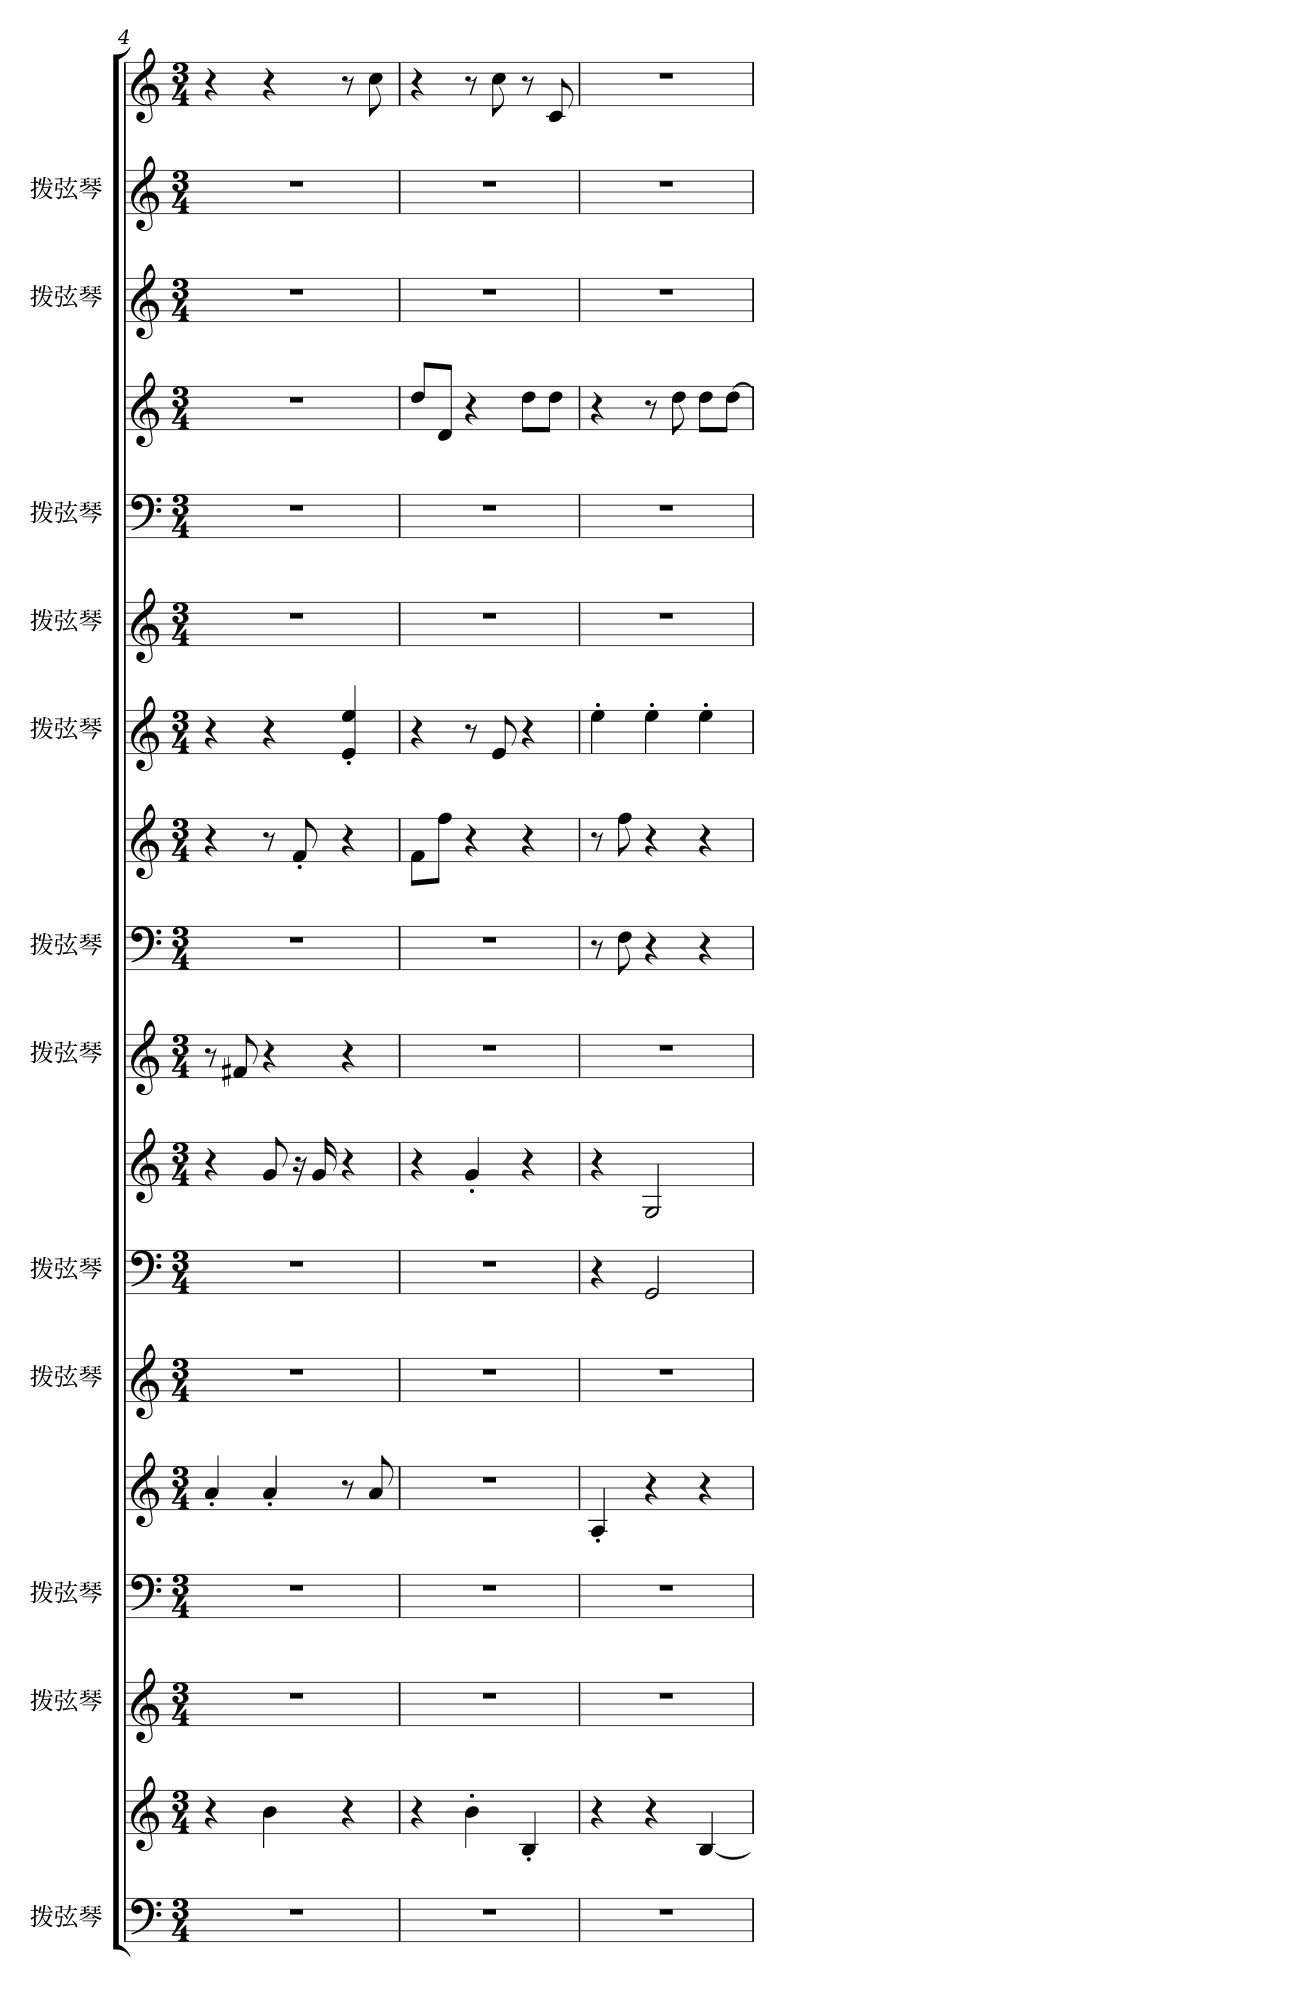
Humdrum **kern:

**kern	**kern	**kern	**kern	**kern	**kern	**kern	**kern	**kern	**kern	**kern	**kern	**kern	**kern	**kern	**kern	**kern	**kern
*part12	*part12	*part11	*part10	*part10	*part9	*part8	*part8	*part7	*part6	*part6	*part5	*part4	*part3	*part3	*part2	*part1	*part1
*staff18	*staff17	*staff16	*staff15	*staff14	*staff13	*staff12	*staff11	*staff10	*staff9	*staff8	*staff7	*staff6	*staff5	*staff4	*staff3	*staff2	*staff1
*I"拨弦琴	*	*I"拨弦琴	*I"拨弦琴	*	*I"拨弦琴	*I"拨弦琴	*	*I"拨弦琴	*I"拨弦琴	*	*I"拨弦琴	*I"拨弦琴	*I"拨弦琴	*	*I"拨弦琴	*I"拨弦琴	*
*clefF4	*clefG2	*clefG2	*clefF4	*clefG2	*clefG2	*clefF4	*clefG2	*clefG2	*clefF4	*clefG2	*clefG2	*clefG2	*clefF4	*clefG2	*clefG2	*clefG2	*clefG2
*k[]	*k[]	*k[]	*k[]	*k[]	*k[]	*k[]	*k[]	*k[]	*k[]	*k[]	*k[]	*k[]	*k[]	*k[]	*k[]	*k[]	*k[]
*M3/4	*M3/4	*M3/4	*M3/4	*M3/4	*M3/4	*M3/4	*M3/4	*M3/4	*M3/4	*M3/4	*M3/4	*M3/4	*M3/4	*M3/4	*M3/4	*M3/4	*M3/4
=4	=4	=4	=4	=4	=4	=4	=4	=4	=4	=4	=4	=4	=4	=4	=4	=4	=4
2.r	4r	2.r	2.r	4a'/	2.r	2.r	4r	8r	2.r	4r	4r	2.r	2.r	2.r	2.r	2.r	4r
.	.	.	.	.	.	.	.	8f#X/	.	.	.	.	.	.	.	.	.
.	4b\	.	.	4a'/	.	.	8g/	4r	.	8r	4r	.	.	.	.	.	4r
.	.	.	.	.	.	.	16r	.	.	8f'/	.	.	.	.	.	.	.
.	.	.	.	.	.	.	16g/	.	.	.	.	.	.	.	.	.	.
.	4r	.	.	8r	.	.	4r	4r	.	4r	4e/' 4ee/'	.	.	.	.	.	8r
.	.	.	.	8a/	.	.	.	.	.	.	.	.	.	.	.	.	8cc\
=5	=5	=5	=5	=5	=5	=5	=5	=5	=5	=5	=5	=5	=5	=5	=5	=5	=5
2.r	4r	2.r	2.r	2.r	2.r	2.r	4r	2.r	2.r	8f\L	4r	2.r	2.r	8dd/L	2.r	2.r	4r
.	.	.	.	.	.	.	.	.	.	8ff\J	.	.	.	8d/J	.	.	.
.	4b'\	.	.	.	.	.	4g'/	.	.	4r	8r	.	.	4r	.	.	8r
.	.	.	.	.	.	.	.	.	.	.	8e/	.	.	.	.	.	8cc\
.	4B'/	.	.	.	.	.	4r	.	.	4r	4r	.	.	8dd\L	.	.	8r
.	.	.	.	.	.	.	.	.	.	.	.	.	.	8dd\J	.	.	8c/
!!LO:PB:g=z
=6	=6	=6	=6	=6	=6	=6	=6	=6	=6	=6	=6	=6	=6	=6	=6	=6	=6
2.r	4r	2.r	2.r	4A'/	2.r	4r	4r	2.r	8r	8r	4ee'\	2.r	2.r	4r	2.r	2.r	2.r
.	.	.	.	.	.	.	.	.	8F\	8ff\	.	.	.	.	.	.	.
.	4r	.	.	4r	.	2GG/	2G/	.	4r	4r	4ee'\	.	.	8r	.	.	.
.	.	.	.	.	.	.	.	.	.	.	.	.	.	8dd\	.	.	.
.	[4B/	.	.	4r	.	.	.	.	4r	4r	4ee'\	.	.	8dd\L	.	.	.
.	.	.	.	.	.	.	.	.	.	.	.	.	.	[8dd\J	.	.	.
=	=	=	=	=	=	=	=	=	=	=	=	=	=	=	=	=	=
*-	*-	*-	*-	*-	*-	*-	*-	*-	*-	*-	*-	*-	*-	*-	*-	*-	*-
